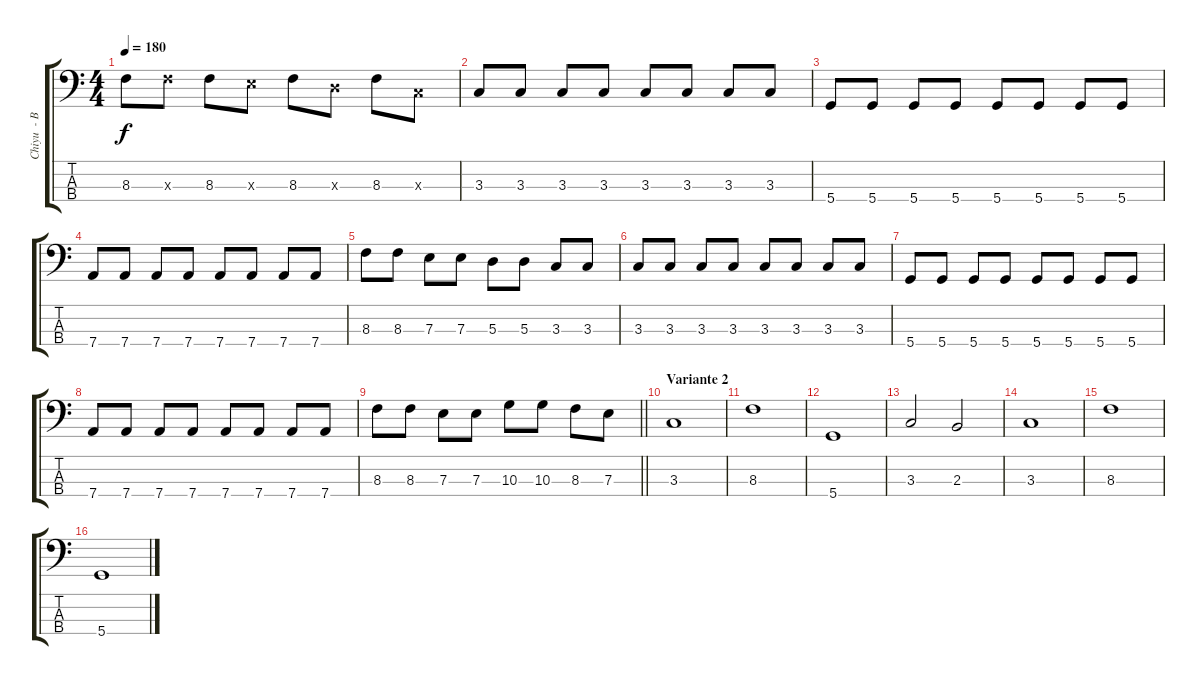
\track ("Chiyu  - Basse" "Chiyu  - B") {instrument electricbassfinger}
\staff {score tabs}
\tuning (G2 D2 A1 D1) {hide}
\ts (4 4)
\tempo 180
\clef f4
\ks c
8.3.8{dy f} 8.3{x}.8 8.3.8 7.3{x}.8 8.3.8 5.3{x}.8 8.3.8 3.3{x}.8 |
3.3.8 3.3.8 3.3.8 3.3.8 3.3.8 3.3.8 3.3.8 3.3.8 |
5.4.8 5.4.8 5.4.8 5.4.8 5.4.8 5.4.8 5.4.8 5.4.8 |
7.4.8 7.4.8 7.4.8 7.4.8 7.4.8 7.4.8 7.4.8 7.4.8 |
8.3.8 8.3.8 7.3.8 7.3.8 5.3.8 5.3.8 3.3.8 3.3.8 |
3.3.8 3.3.8 3.3.8 3.3.8 3.3.8 3.3.8 3.3.8 3.3.8 |
5.4.8 5.4.8 5.4.8 5.4.8 5.4.8 5.4.8 5.4.8 5.4.8 |
7.4.8 7.4.8 7.4.8 7.4.8 7.4.8 7.4.8 7.4.8 7.4.8 |
\barLineRight lightlight
8.3.8 8.3.8 7.3.8 7.3.8 10.3.8 10.3.8 8.3.8 7.3.8 |
\section ("" "Variante 2")
3.3.1 |
8.3.1 |
5.4.1 |
3.3.2 2.3.2 |
3.3.1 |
8.3.1 |
5.4.1
